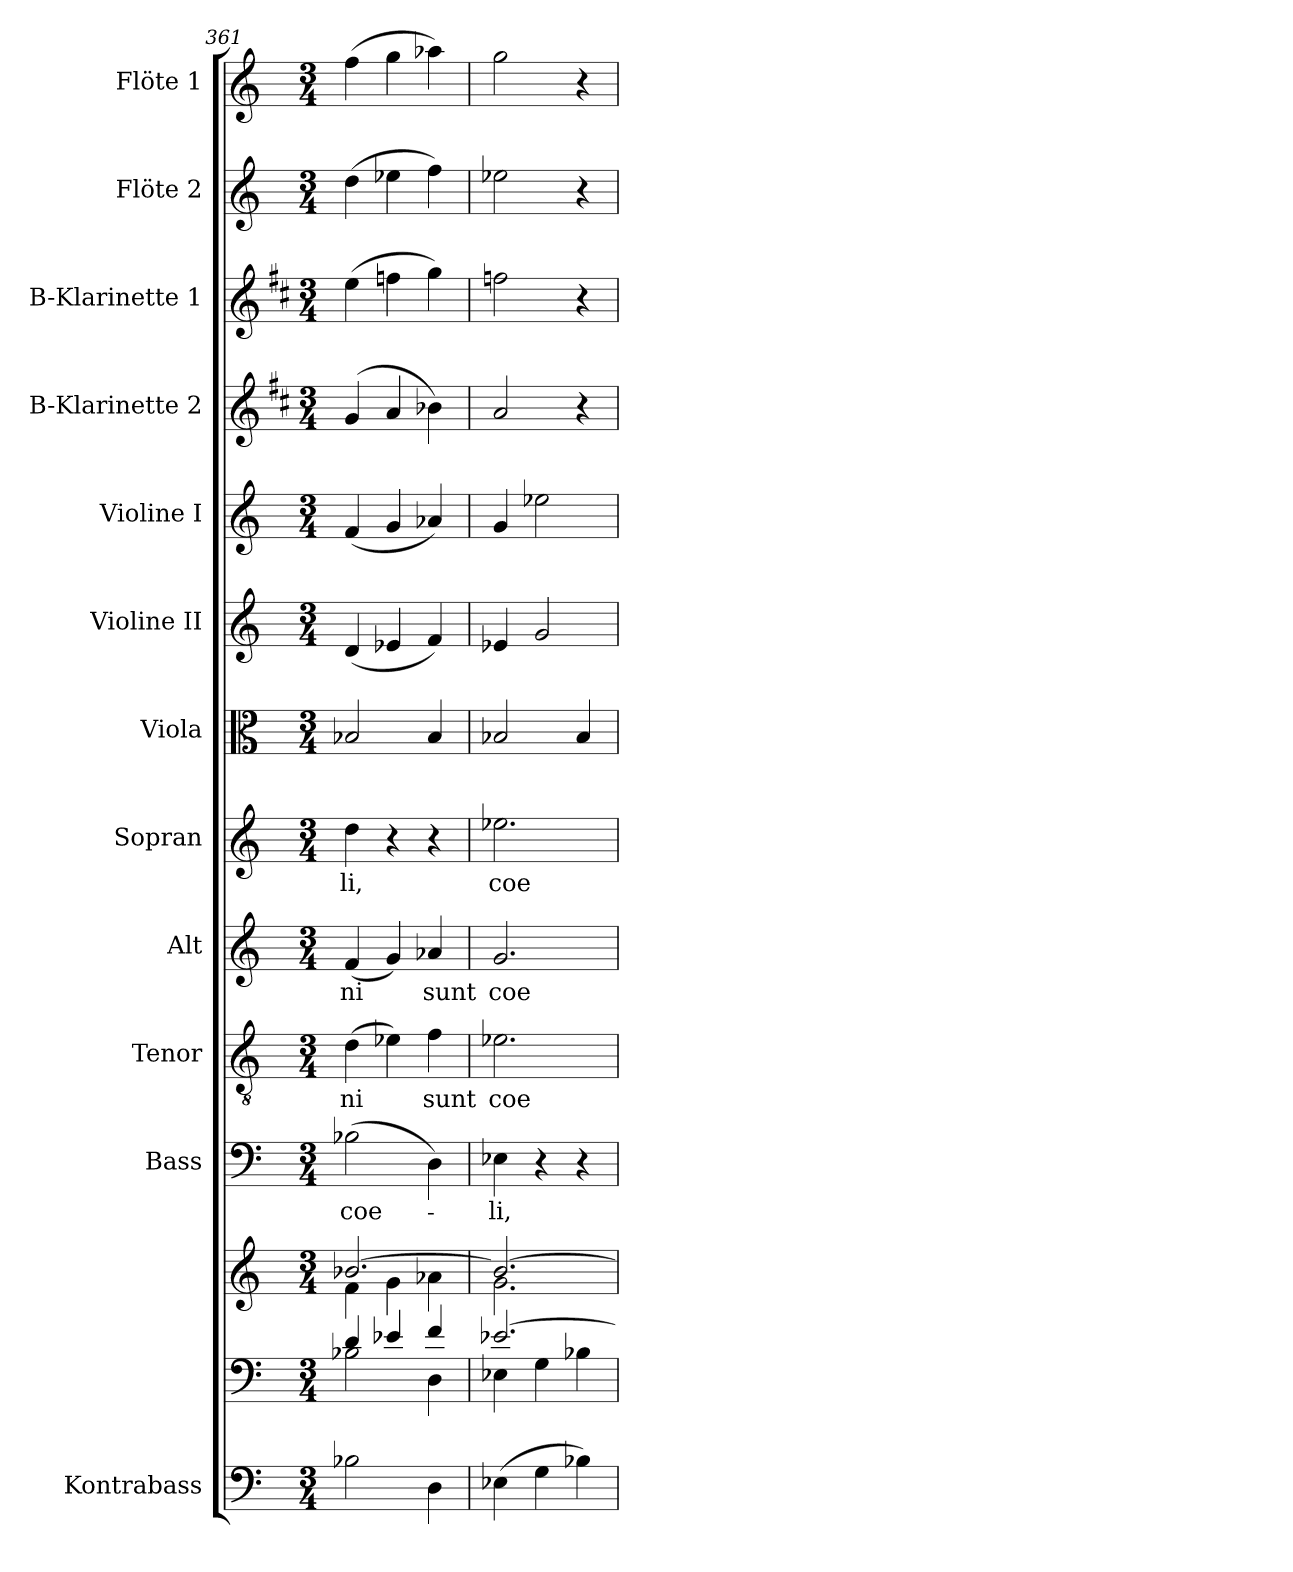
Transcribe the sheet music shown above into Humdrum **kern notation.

**kern	**kern	**kern	**kern	**text	**kern	**text	**kern	**text	**kern	**text	**kern	**kern	**kern	**kern	**kern	**kern	**kern
*part13	*part12	*part12	*part11	*part11	*part10	*part10	*part9	*part9	*part8	*part8	*part7	*part6	*part5	*part4	*part3	*part2	*part1
*staff14	*staff13	*staff12	*staff11	*staff11	*staff10	*staff10	*staff9	*staff9	*staff8	*staff8	*staff7	*staff6	*staff5	*staff4	*staff3	*staff2	*staff1
*I"Kontrabass	*	*	*I"Bass	*	*I"Tenor	*	*I"Alt	*	*I"Sopran	*	*I"Viola	*I"Violine II	*I"Violine I	*I"B-Klarinette 2	*I"B-Klarinette 1	*I"Flöte 2	*I"Flöte 1
*I'Kb.	*	*	*I'B.	*	*I'T.	*	*I'A.	*	*I'S.	*	*I'Vla.	*I'Vl. II	*I'Vl. I	*I'B Kl. 2	*I'B Kl. 1	*I'Fl. 2	*I'Fl. 1
*clefF4	*clefF4	*clefG2	*clefF4	*	*clefGv2	*	*clefG2	*	*clefG2	*	*clefC3	*clefG2	*clefG2	*clefG2	*clefG2	*clefG2	*clefG2
*ITrd7c12	*	*	*	*	*	*	*	*	*	*	*	*	*	*ITrd1c2	*ITrd1c2	*	*
*k[]	*k[]	*k[]	*k[]	*	*k[]	*	*k[]	*	*k[]	*	*k[]	*k[]	*k[]	*k[]	*k[]	*k[]	*k[]
*C:	*C:	*C:	*C:	*	*C:	*	*C:	*	*C:	*	*C:	*C:	*C:	*C:	*C:	*C:	*C:
*M3/4	*M3/4	*M3/4	*M3/4	*	*M3/4	*	*M3/4	*	*M3/4	*	*M3/4	*M3/4	*M3/4	*M3/4	*M3/4	*M3/4	*M3/4
=361	=361	=361	=361	=361	=361	=361	=361	=361	=361	=361	=361	=361	=361	=361	=361	=361	=361
*	*^	*^	*	*	*	*	*	*	*	*	*	*	*	*	*	*	*
!	!	!	!	!	!	!LO:LY:b	!	!LO:LY:b	!	!LO:LY:b	!	!LO:LY:b	!	!	!	!	!	!	!
2BB-X\	4d/	2B-X\	[>2.b-X/	4f\	(>2B-X\	coe-	(>4d\	-ni	(<4f/	-ni	4dd\	-li,	2B-X/	(<4d/	(<4f/	(4f/	(>4dd\	(>4dd\	(>4ff\
.	4e-X/	.	.	4g\	.	.	4e-X\)	.	4g/)	.	4r	.	.	4e-X/	4g/	4g/	4ee-X\	4ee-X\	4gg\
!	!	!	!	!	!	!	!	!LO:LY:b	!	!LO:LY:b	!	!	!	!	!	!	!	!	!
4DD\	4f/	4D\	.	4a-X\	4D\)	.	4f\	sunt	4a-X/	sunt	4r	.	4B-/	4f/)	4a-X/)	4a-X\)	4ff\)	4ff\)	4aa-X\)
=362	=362	=362	=362	=362	=362	=362	=362	=362	=362	=362	=362	=362	=362	=362	=362	=362	=362	=362	=362
!	!	!	!	!	!	!LO:LY:b	!	!LO:LY:b	!	!LO:LY:b	!	!LO:LY:b	!	!	!	!	!	!	!
(>4EE-X\	[>2.e-X/	4E-X\	2.b-/_	2.g\	4E-X\	-li,	2.e-X\	coe-	2.g/	coe-	2.ee-X\	coe-	2B-X/	4e-X/	4g/	2g/	2ee-X\	2ee-X\	2gg\
4GG\	.	4G\	.	.	4r	.	.	.	.	.	.	.	.	2g/	2ee-X\	.	.	.	.
4BB-X\)	.	4B-X\	.	.	4r	.	.	.	.	.	.	.	4B-/	.	.	4r	4r	4r	4r
*	*v	*v	*	*	*	*	*	*	*	*	*	*	*	*	*	*	*	*	*
*	*	*v	*v	*	*	*	*	*	*	*	*	*	*	*	*	*	*	*
=	=	=	=	=	=	=	=	=	=	=	=	=	=	=	=	=	=
*-	*-	*-	*-	*-	*-	*-	*-	*-	*-	*-	*-	*-	*-	*-	*-	*-	*-
